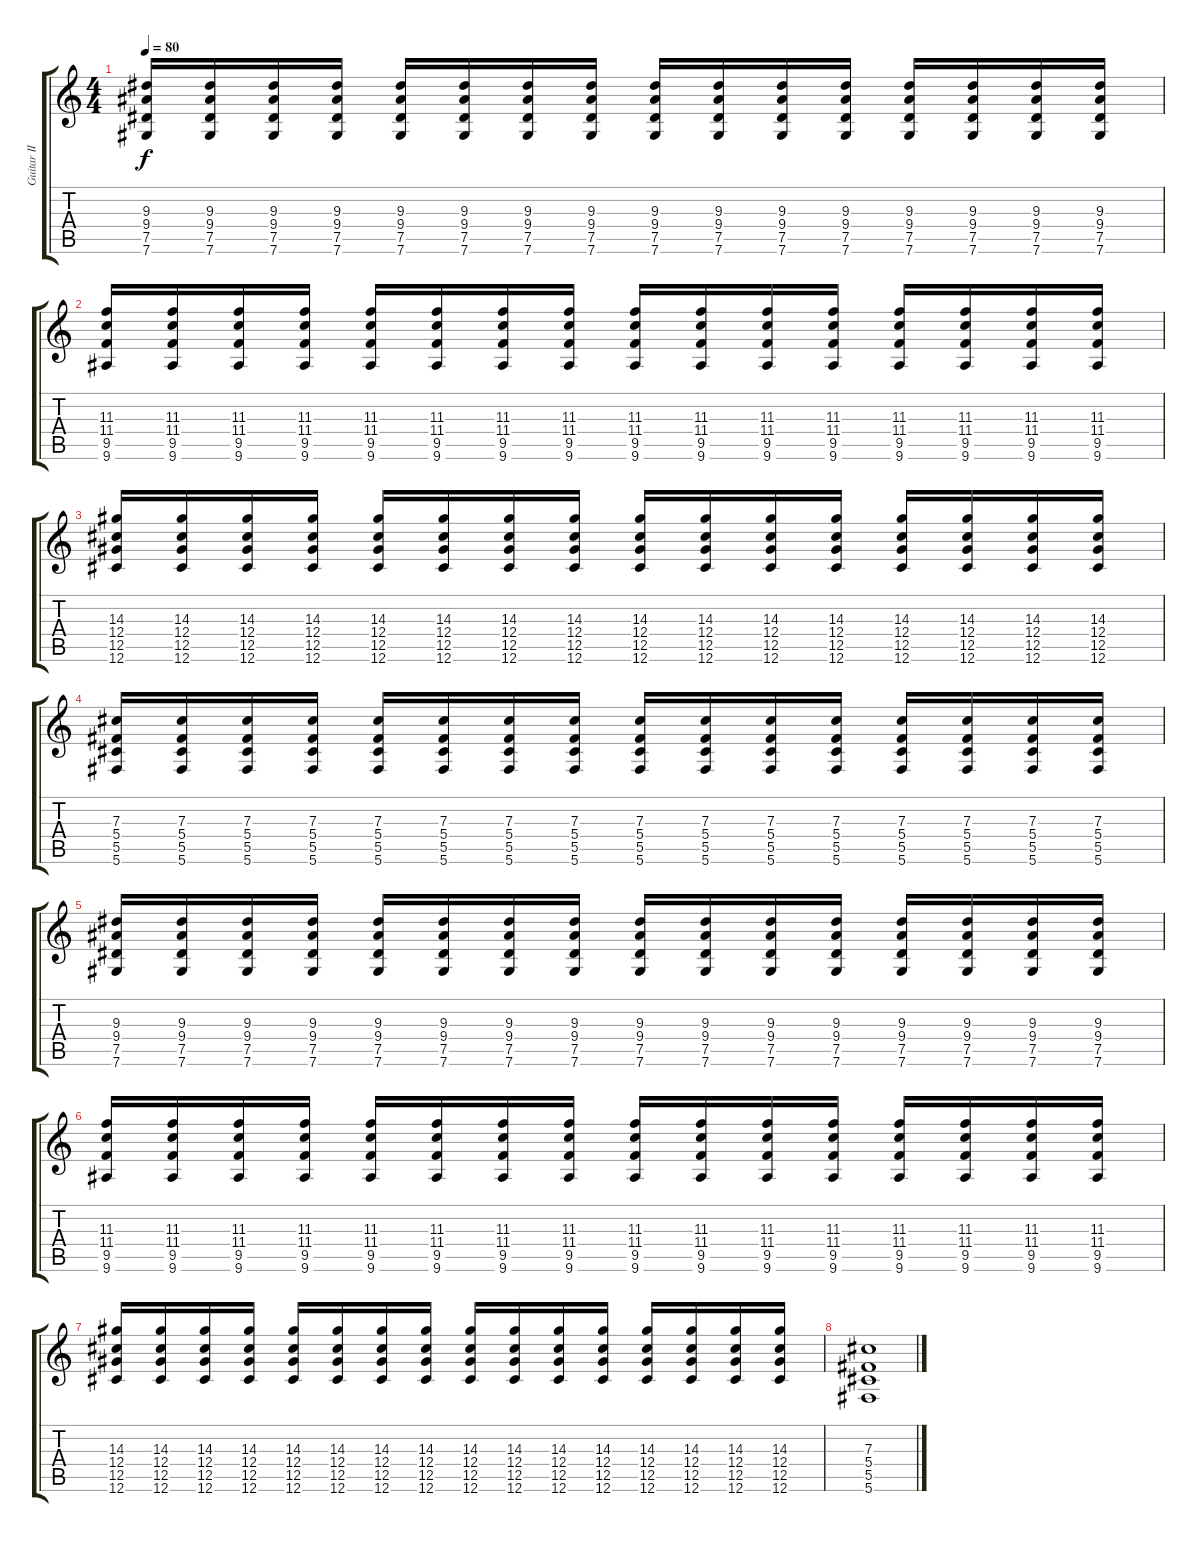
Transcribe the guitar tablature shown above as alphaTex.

\track ("Guitar II" "Guitar II") {instrument distortionguitar}
\staff {score tabs}
\tuning (Eb4 Bb3 Gb3 Db3 Ab2 Db2) {hide}
\ts (4 4)
\tempo 80
\clef g2
\ks c
(9.3 9.4 7.5 7.6).16{dy f} (9.3 9.4 7.5 7.6).16 (9.3 9.4 7.5 7.6).16 (9.3 9.4 7.5 7.6).16 (9.3 9.4 7.5 7.6).16 (9.3 9.4 7.5 7.6).16 (9.3 9.4 7.5 7.6).16 (9.3 9.4 7.5 7.6).16 (9.3 9.4 7.5 7.6).16 (9.3 9.4 7.5 7.6).16 (9.3 9.4 7.5 7.6).16 (9.3 9.4 7.5 7.6).16 (9.3 9.4 7.5 7.6).16 (9.3 9.4 7.5 7.6).16 (9.3 9.4 7.5 7.6).16 (9.3 9.4 7.5 7.6).16 |
(11.3 11.4 9.5 9.6).16 (11.3 11.4 9.5 9.6).16 (11.3 11.4 9.5 9.6).16 (11.3 11.4 9.5 9.6).16 (11.3 11.4 9.5 9.6).16 (11.3 11.4 9.5 9.6).16 (11.3 11.4 9.5 9.6).16 (11.3 11.4 9.5 9.6).16 (11.3 11.4 9.5 9.6).16 (11.3 11.4 9.5 9.6).16 (11.3 11.4 9.5 9.6).16 (11.3 11.4 9.5 9.6).16 (11.3 11.4 9.5 9.6).16 (11.3 11.4 9.5 9.6).16 (11.3 11.4 9.5 9.6).16 (11.3 11.4 9.5 9.6).16 |
(14.3 12.4 12.5 12.6).16 (14.3 12.4 12.5 12.6).16 (14.3 12.4 12.5 12.6).16 (14.3 12.4 12.5 12.6).16 (14.3 12.4 12.5 12.6).16 (14.3 12.4 12.5 12.6).16 (14.3 12.4 12.5 12.6).16 (14.3 12.4 12.5 12.6).16 (14.3 12.4 12.5 12.6).16 (14.3 12.4 12.5 12.6).16 (14.3 12.4 12.5 12.6).16 (14.3 12.4 12.5 12.6).16 (14.3 12.4 12.5 12.6).16 (14.3 12.4 12.5 12.6).16 (14.3 12.4 12.5 12.6).16 (14.3 12.4 12.5 12.6).16 |
(7.3 5.4 5.5 5.6).16 (7.3 5.4 5.5 5.6).16 (7.3 5.4 5.5 5.6).16 (7.3 5.4 5.5 5.6).16 (7.3 5.4 5.5 5.6).16 (7.3 5.4 5.5 5.6).16 (7.3 5.4 5.5 5.6).16 (7.3 5.4 5.5 5.6).16 (7.3 5.4 5.5 5.6).16 (7.3 5.4 5.5 5.6).16 (7.3 5.4 5.5 5.6).16 (7.3 5.4 5.5 5.6).16 (7.3 5.4 5.5 5.6).16 (7.3 5.4 5.5 5.6).16 (7.3 5.4 5.5 5.6).16 (7.3 5.4 5.5 5.6).16 |
(9.3 9.4 7.5 7.6).16 (9.3 9.4 7.5 7.6).16 (9.3 9.4 7.5 7.6).16 (9.3 9.4 7.5 7.6).16 (9.3 9.4 7.5 7.6).16 (9.3 9.4 7.5 7.6).16 (9.3 9.4 7.5 7.6).16 (9.3 9.4 7.5 7.6).16 (9.3 9.4 7.5 7.6).16 (9.3 9.4 7.5 7.6).16 (9.3 9.4 7.5 7.6).16 (9.3 9.4 7.5 7.6).16 (9.3 9.4 7.5 7.6).16 (9.3 9.4 7.5 7.6).16 (9.3 9.4 7.5 7.6).16 (9.3 9.4 7.5 7.6).16 |
(11.3 11.4 9.5 9.6).16 (11.3 11.4 9.5 9.6).16 (11.3 11.4 9.5 9.6).16 (11.3 11.4 9.5 9.6).16 (11.3 11.4 9.5 9.6).16 (11.3 11.4 9.5 9.6).16 (11.3 11.4 9.5 9.6).16 (11.3 11.4 9.5 9.6).16 (11.3 11.4 9.5 9.6).16 (11.3 11.4 9.5 9.6).16 (11.3 11.4 9.5 9.6).16 (11.3 11.4 9.5 9.6).16 (11.3 11.4 9.5 9.6).16 (11.3 11.4 9.5 9.6).16 (11.3 11.4 9.5 9.6).16 (11.3 11.4 9.5 9.6).16 |
(14.3 12.4 12.5 12.6).16 (14.3 12.4 12.5 12.6).16 (14.3 12.4 12.5 12.6).16 (14.3 12.4 12.5 12.6).16 (14.3 12.4 12.5 12.6).16 (14.3 12.4 12.5 12.6).16 (14.3 12.4 12.5 12.6).16 (14.3 12.4 12.5 12.6).16 (14.3 12.4 12.5 12.6).16 (14.3 12.4 12.5 12.6).16 (14.3 12.4 12.5 12.6).16 (14.3 12.4 12.5 12.6).16 (14.3 12.4 12.5 12.6).16 (14.3 12.4 12.5 12.6).16 (14.3 12.4 12.5 12.6).16 (14.3 12.4 12.5 12.6).16 |
(7.3 5.4 5.5 5.6).1
